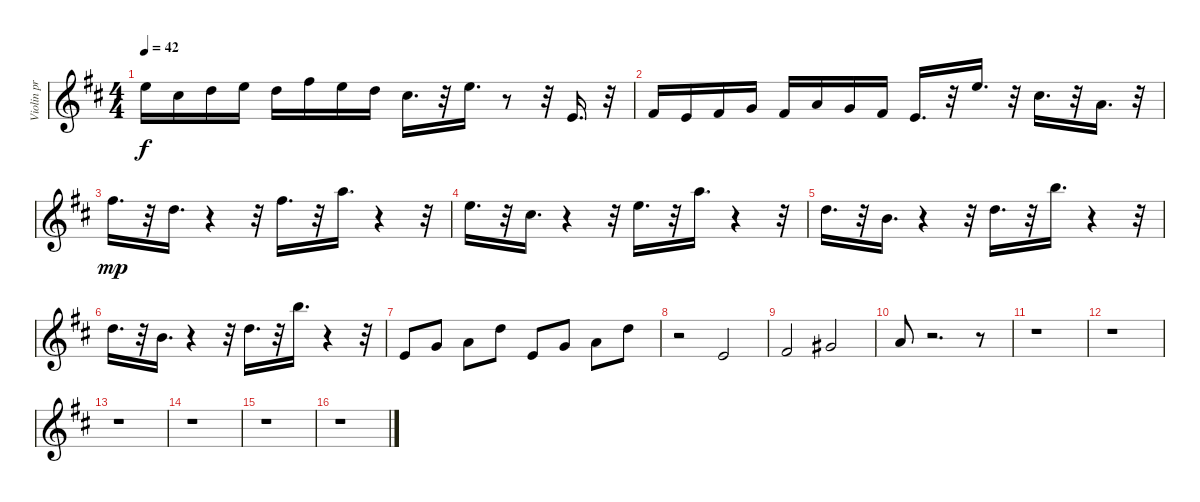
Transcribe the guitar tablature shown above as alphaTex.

\track ("Violin pr" "Violin pr") {mute instrument violin}
\staff {score}
\tuning (E4 B3 G3 D3 A2 E2) {hide}
\ts (4 4)
\tempo 42
\clef g2
\ks d
12.1.16{dy f} 9.1.16 10.1.16 12.1.16 10.1.16 14.1.16 12.1.16 10.1.16 9.1.16{d} r.32 12.1.16{d} r.8 r.32 9.3.16{d} r.32 |
11.3.16 9.3.16 11.3.16 8.2.16 7.2.16 5.1.16 3.1.16 2.1.16 0.1.16{d} r.32 12.1.16{d} r.32 9.1.16{d} r.32 10.2.16{d} r.32 |
14.1.16{d dy mp} r.32 10.1.16{d} r.4 r.32 14.1.16{d} r.32 17.1.16{d} r.4 r.32 |
17.2.16{d} r.32 18.3.16{d} r.4 r.32 17.2.16{d} r.32 17.1.16{d} r.4 r.32 |
15.2.16{d} r.32 16.3.16{d} r.4 r.32 15.2.16{d} r.32 19.1.16{d} r.4 r.32 |
19.3.16{d} r.32 16.3.16{d} r.4 r.32 15.2.16{d} r.32 19.1.16{d} r.4 r.32 |
19.5.8 17.4.8 19.4.8 19.3.8 19.5.8 17.4.8 19.4.8 19.3.8 |
r.2 19.5.2 |
16.4.2 18.4.2 |
19.4.8 r.2{d} r.8 |
r.1 |
r.1 |
r.1 |
r.1 |
r.1 |
r.1
